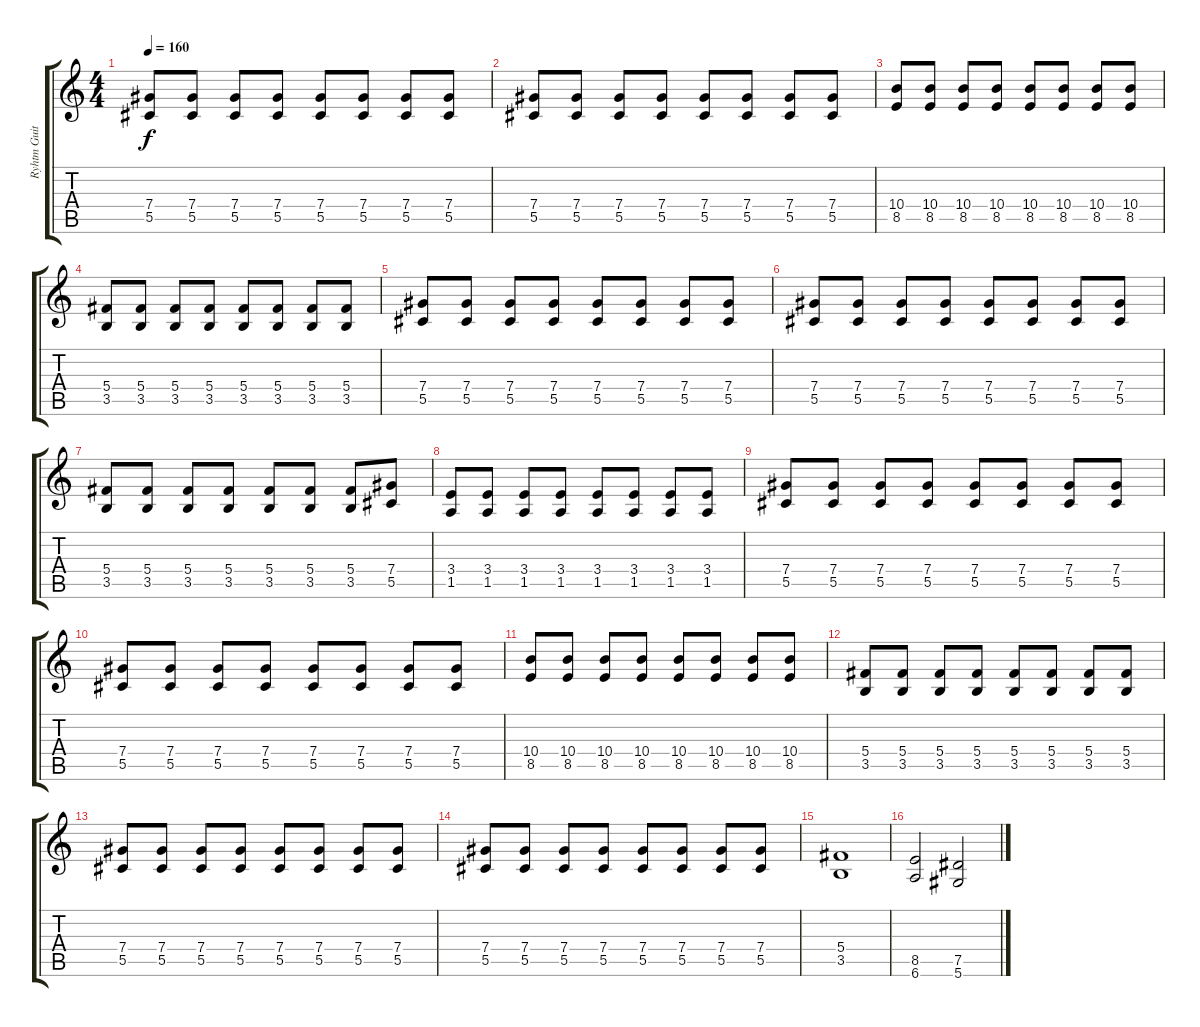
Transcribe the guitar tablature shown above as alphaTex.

\track ("Ryhtm Guitar (Eduardo Kawanaka)" "Ryhtm Guit") {instrument overdrivenguitar}
\staff {score tabs}
\tuning (Eb4 Bb3 Gb3 Db3 Ab2 Eb2) {hide}
\ts (4 4)
\tempo 160
\clef g2
\ks c
(7.4 5.5).8{dy f} (7.4 5.5).8 (7.4 5.5).8 (7.4 5.5).8 (7.4 5.5).8 (7.4 5.5).8 (7.4 5.5).8 (7.4 5.5).8 |
(7.4 5.5).8 (7.4 5.5).8 (7.4 5.5).8 (7.4 5.5).8 (7.4 5.5).8 (7.4 5.5).8 (7.4 5.5).8 (7.4 5.5).8 |
(10.4 8.5).8 (10.4 8.5).8 (10.4 8.5).8 (10.4 8.5).8 (10.4 8.5).8 (10.4 8.5).8 (10.4 8.5).8 (10.4 8.5).8 |
(5.4 3.5).8 (5.4 3.5).8 (5.4 3.5).8 (5.4 3.5).8 (5.4 3.5).8 (5.4 3.5).8 (5.4 3.5).8 (5.4 3.5).8 |
(7.4 5.5).8 (7.4 5.5).8 (7.4 5.5).8 (7.4 5.5).8 (7.4 5.5).8 (7.4 5.5).8 (7.4 5.5).8 (7.4 5.5).8 |
(7.4 5.5).8 (7.4 5.5).8 (7.4 5.5).8 (7.4 5.5).8 (7.4 5.5).8 (7.4 5.5).8 (7.4 5.5).8 (7.4 5.5).8 |
(5.4 3.5).8 (5.4 3.5).8 (5.4 3.5).8 (5.4 3.5).8 (5.4 3.5).8 (5.4 3.5).8 (5.4 3.5).8 (7.4 5.5).8 |
(3.4 1.5).8 (3.4 1.5).8 (3.4 1.5).8 (3.4 1.5).8 (3.4 1.5).8 (3.4 1.5).8 (3.4 1.5).8 (3.4 1.5).8 |
(7.4 5.5).8 (7.4 5.5).8 (7.4 5.5).8 (7.4 5.5).8 (7.4 5.5).8 (7.4 5.5).8 (7.4 5.5).8 (7.4 5.5).8 |
(7.4 5.5).8 (7.4 5.5).8 (7.4 5.5).8 (7.4 5.5).8 (7.4 5.5).8 (7.4 5.5).8 (7.4 5.5).8 (7.4 5.5).8 |
(10.4 8.5).8 (10.4 8.5).8 (10.4 8.5).8 (10.4 8.5).8 (10.4 8.5).8 (10.4 8.5).8 (10.4 8.5).8 (10.4 8.5).8 |
(5.4 3.5).8 (5.4 3.5).8 (5.4 3.5).8 (5.4 3.5).8 (5.4 3.5).8 (5.4 3.5).8 (5.4 3.5).8 (5.4 3.5).8 |
(7.4 5.5).8 (7.4 5.5).8 (7.4 5.5).8 (7.4 5.5).8 (7.4 5.5).8 (7.4 5.5).8 (7.4 5.5).8 (7.4 5.5).8 |
(7.4 5.5).8 (7.4 5.5).8 (7.4 5.5).8 (7.4 5.5).8 (7.4 5.5).8 (7.4 5.5).8 (7.4 5.5).8 (7.4 5.5).8 |
(5.4 3.5).1 |
(8.5 6.6).2 (7.5 5.6).2
